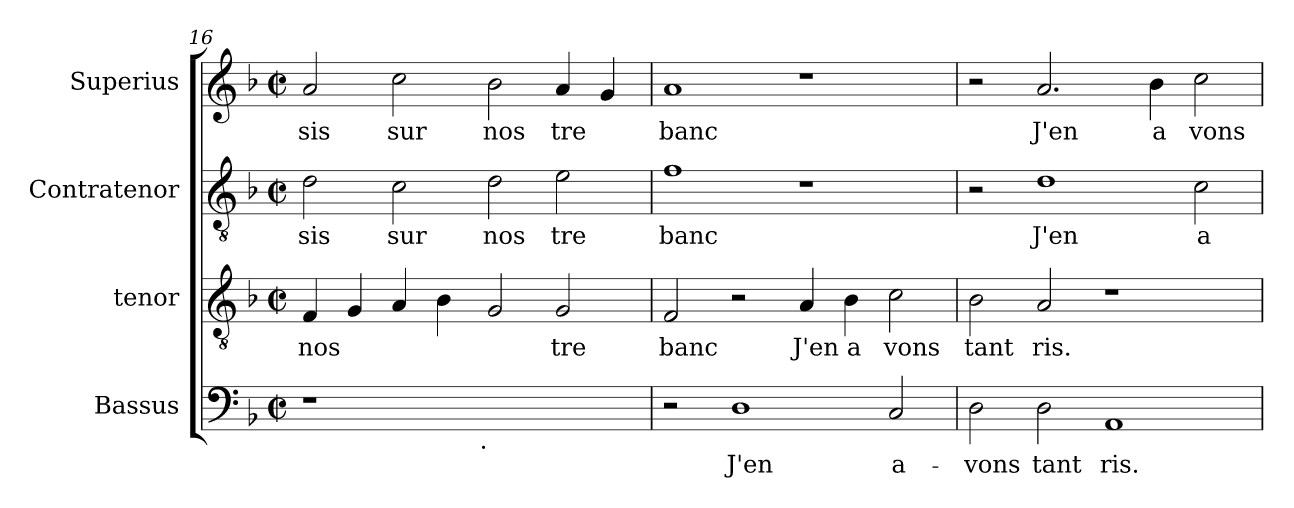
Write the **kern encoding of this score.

**kern	**text	**kern	**text	**kern	**text	**kern	**text
*part4	*part4	*part3	*part3	*part2	*part2	*part1	*part1
*staff4	*staff4	*staff3	*staff3	*staff2	*staff2	*staff1	*staff1
*I"Bassus	*	*I"tenor	*	*I"Contratenor	*	*I"Superius	*
*clefF4	*	*clefGv2	*	*clefGv2	*	*clefG2	*
*k[b-]	*	*k[b-]	*	*k[b-]	*	*k[b-]	*
*F:	*	*F:	*	*F:	*	*F:	*
*M2/2	*	*M2/2	*	*M2/2	*	*M2/2	*
*met(c|)	*	*met(c|)	*	*met(c|)	*	*met(c|)	*
=16	=16	=16	=16	=16	=16	=16	=16
!	!	!	!LO:LY:b:cj	!	!LO:LY:b:cj	!	!LO:LY:b:cj
*^	*	*	*	*	*	*	*
1r	2ryy	.	4F/	nos	2d\	sis	2a/	sis
!	!	!	!	!LO:LY:b:cj	!	!	!	!
.	.	.	4G/	.	.	.	.	.
!	!	!	!	!LO:LY:b:cj	!	!LO:LY:b:cj	!	!LO:LY:b:cj
.	4ryy	.	4A/	.	2c\	sur	2cc\	sur
!	!	!	!	!LO:LY:b:cj	!	!	!	!
.	8...ryy	.	4B-\	.	.	.	.	.
!	!LO:TX:b:t=.	!	!	!	!	!	!	!
.	1ryy	.	.	.	.	.	.	.
!	!	!	!	!LO:LY:b:cj	!	!LO:LY:b:cj	!	!LO:LY:b:cj
1ryy	.	.	2G/	.	2d\	nos	2b-\	nos
!	!	!	!	!LO:LY:b:cj	!	!LO:LY:b:cj	!	!LO:LY:b:cj
.	.	.	2G/	tre	2e\	tre	4a/	tre
!	!	!	!	!	!	!	!	!LO:LY:b:cj
.	.	.	.	.	.	.	4g/	.
.	64ryy	.	.	.	.	.	.	.
=17	=17	=17	=17	=17	=17	=17	=17	=17
!	!	!	!	!LO:LY:b:cj	!	!LO:LY:b:cj	!	!LO:LY:b:cj
*v	*v	*	*	*	*	*	*	*
2r	.	2F/	banc	1f	banc	1a	banc
!	!LO:LY:b:cj	!	!	!	!	!	!
1D	J'en	2r	.	.	.	.	.
!	!	!	!LO:LY:b:cj	!	!	!	!
.	.	4A/	J'en	1r	.	1r	.
!	!	!	!LO:LY:b:cj	!	!	!	!
.	.	4B-\	a	.	.	.	.
!	!LO:LY:b:cj	!	!LO:LY:b:cj	!	!	!	!
2C/	a-	2c\	vons	.	.	.	.
=18	=18	=18	=18	=18	=18	=18	=18
!	!LO:LY:b:cj	!	!LO:LY:b:cj	!	!	!	!
2D\	-vons	2B-\	tant	2r	.	2r	.
!	!LO:LY:b:cj	!	!LO:LY:b:cj	!	!LO:LY:b:cj	!	!LO:LY:b:cj
2D\	tant	2A/	ris.	1d	J'en	2.a/	J'en
!	!LO:LY:b:cj	!	!	!	!	!	!
1AA	ris.	1r	.	.	.	.	.
!	!	!	!	!	!	!	!LO:LY:b:cj
.	.	.	.	.	.	4b-\	a
!	!	!	!	!	!LO:LY:b:cj	!	!LO:LY:b:cj
.	.	.	.	2c\	a	2cc\	vons
=	=	=	=	=	=	=	=
*-	*-	*-	*-	*-	*-	*-	*-
